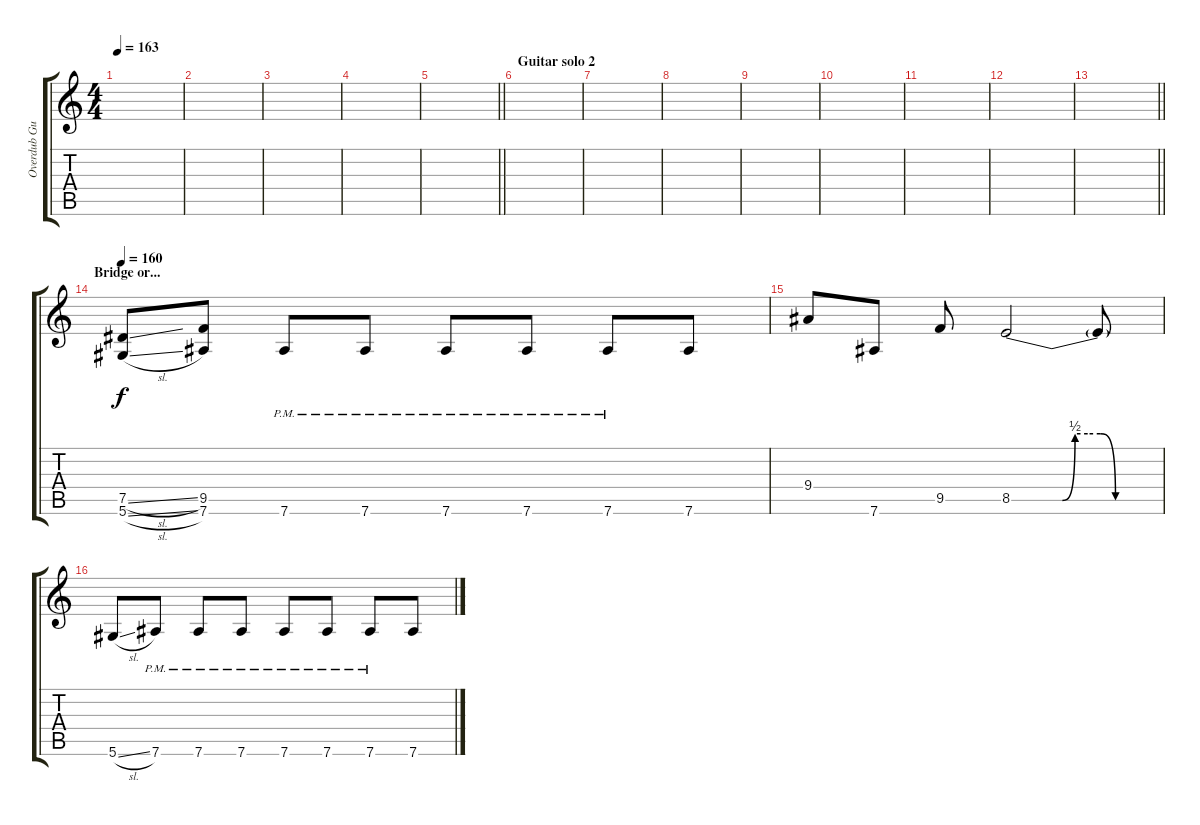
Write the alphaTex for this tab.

\track ("Overdub Guitar" "Overdub Gu") {instrument distortionguitar}
\staff {score tabs}
\tuning (Eb4 Bb3 Gb3 Db3 Ab2 Eb2) {hide}
\ts (4 4)
\tempo 163
\clef g2
\ks c
|
|
|
|
\barLineRight lightlight
|
\section ("" "Guitar solo 2")
|
|
|
|
|
|
|
\barLineRight lightlight
|
\section ("" "Bridge or...")
\tempo 160
(7.5{sl} 5.6{sl}).8 (9.5 7.6).8 7.6{pm}.8 7.6{pm}.8 7.6{pm}.8 7.6{pm}.8 7.6{pm}.8 7.6.8 |
9.4.8 7.6.8 9.5.8 8.5{be (custom 0 0 10 0 20 0 25 2 30 2 35 2 41 0 60 0)}.2 8.5{t}.8 |
5.6{sl}.8 7.6{pm}.8 7.6{pm}.8 7.6{pm}.8 7.6{pm}.8 7.6{pm}.8 7.6{pm}.8 7.6.8
